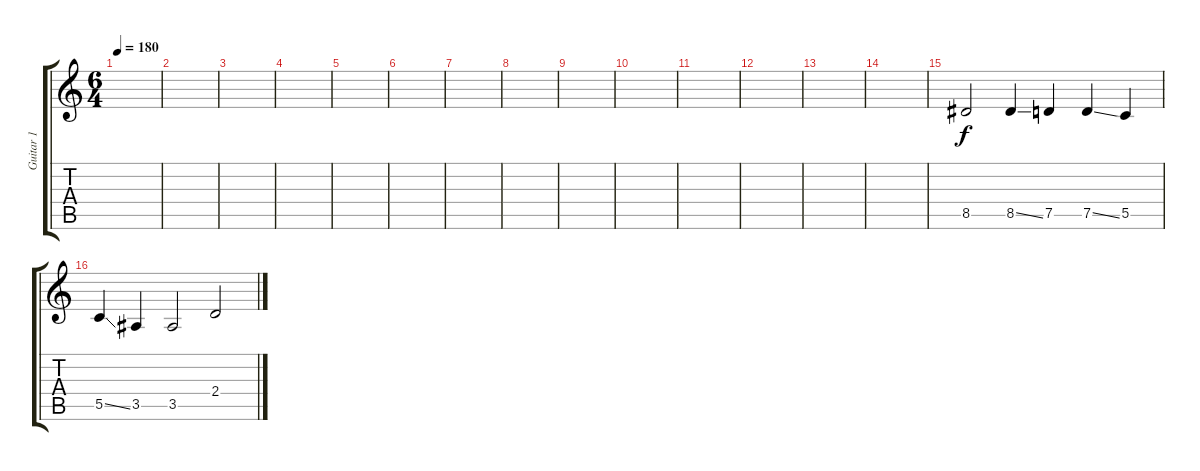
\track ("Guitar 1" "Guitar 1") {instrument distortionguitar}
\staff {score tabs}
\tuning (D4 A3 F3 C3 G2 D2) {hide}
\ts (6 4)
\tempo 180
\clef g2
\ks c
|
|
|
|
|
|
|
|
|
|
|
|
|
|
8.5.2{volume 11 instrument overdrivenguitar} 8.5{ss}.4 7.5.4 7.5{ss}.4 5.5.4 |
5.5{ss}.4 3.5.4 3.5.2 2.4.2
